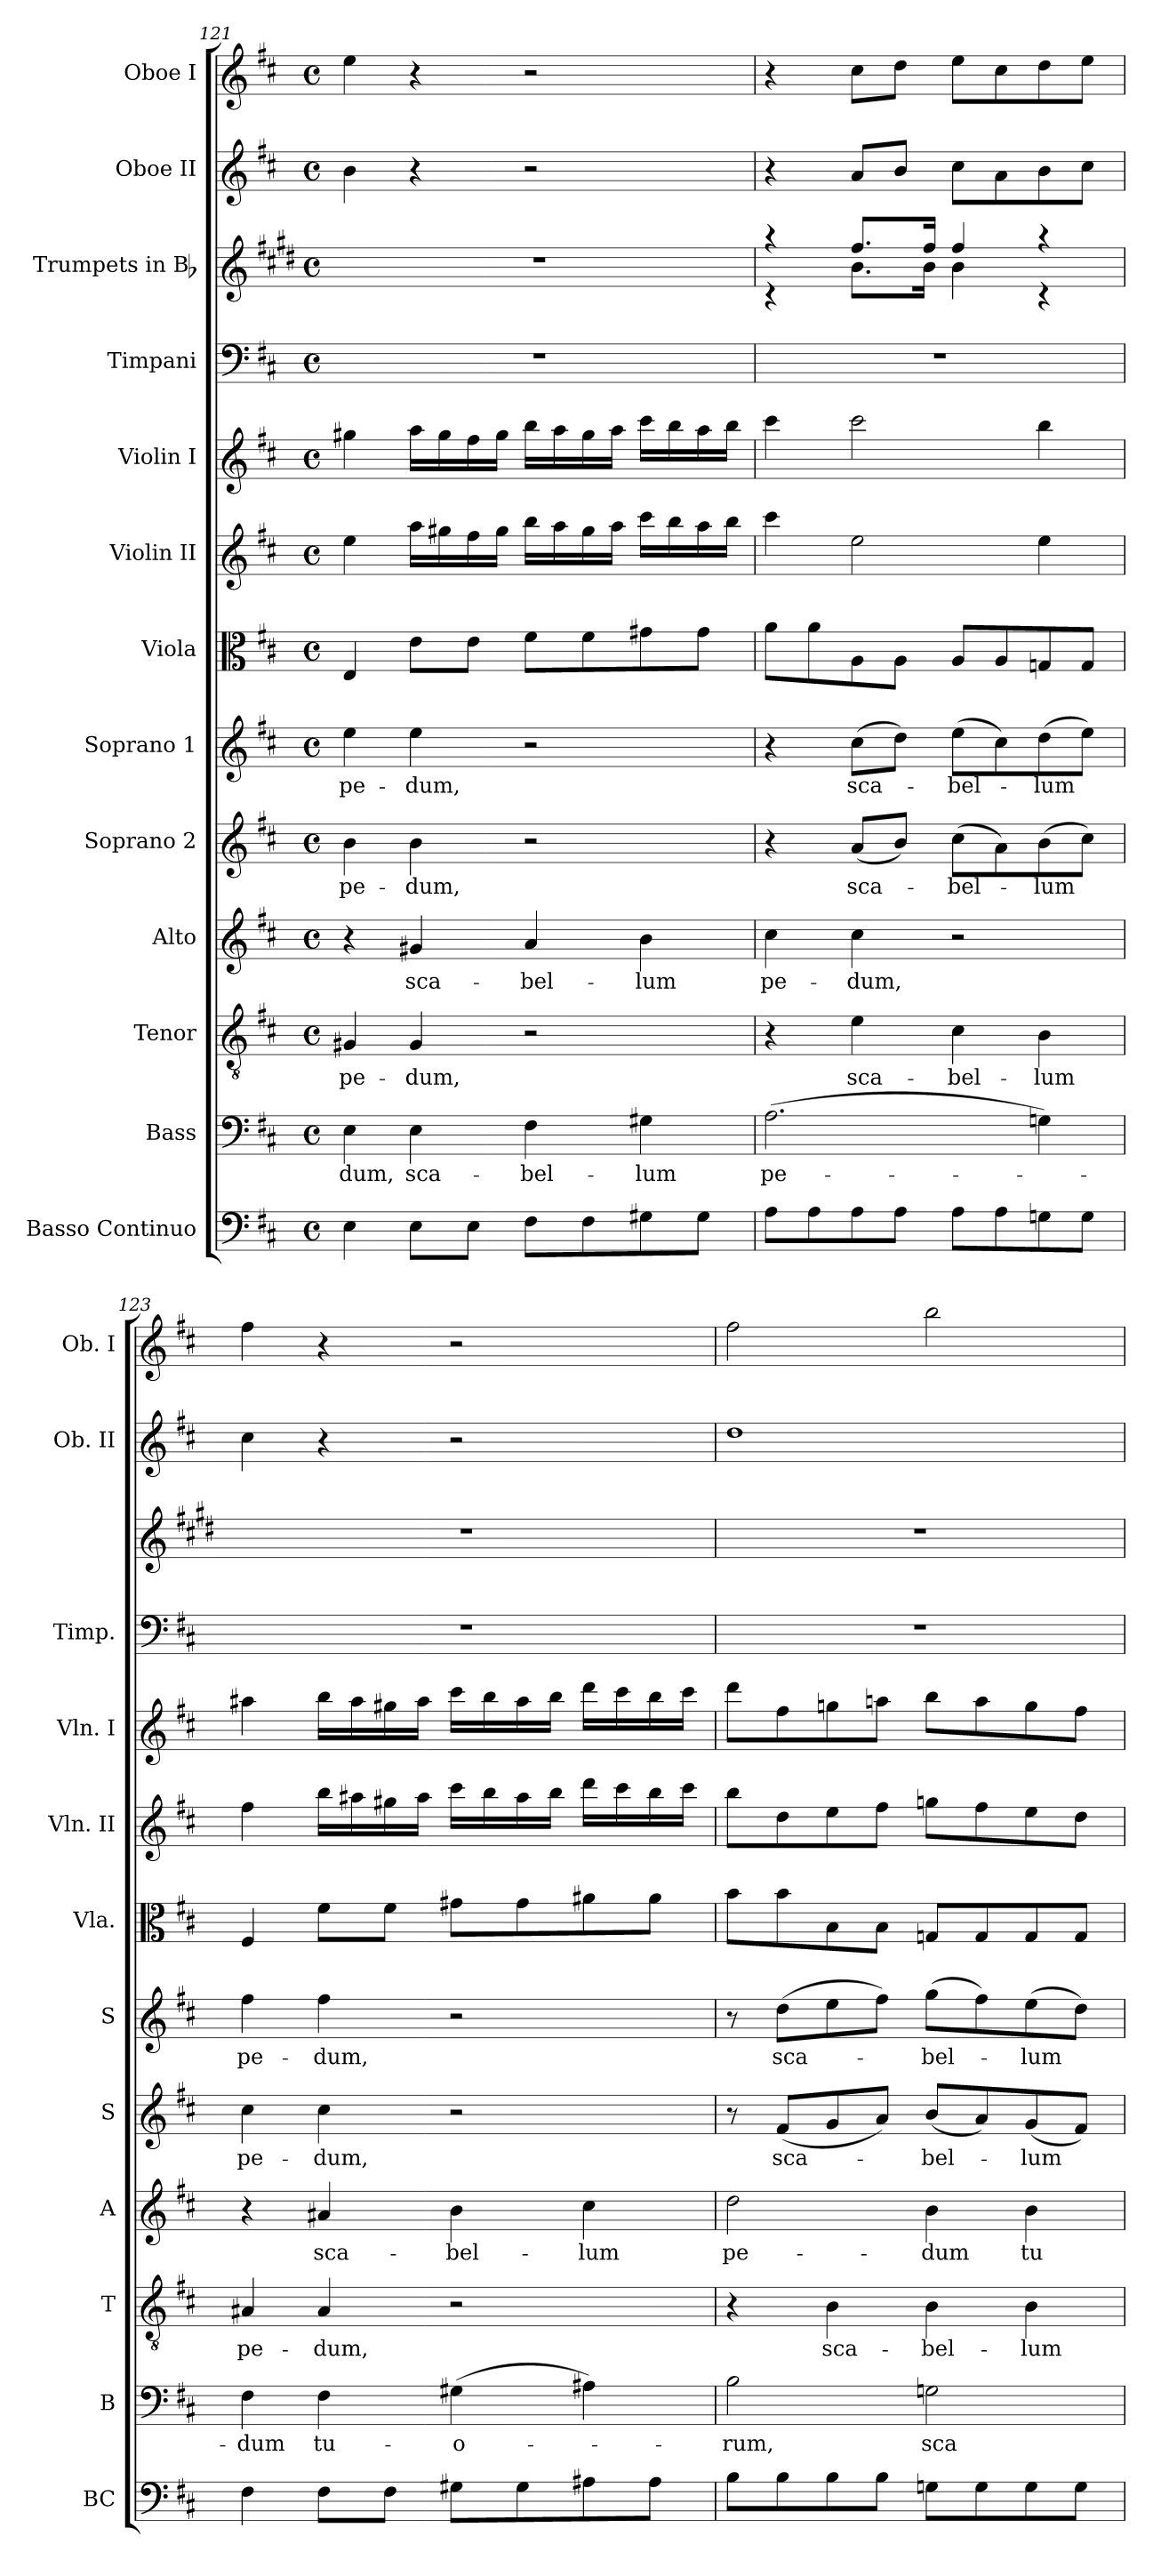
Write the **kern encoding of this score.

**kern	**kern	**text	**kern	**text	**kern	**text	**kern	**text	**kern	**text	**kern	**kern	**kern	**kern	**kern	**kern	**kern
*part13	*part12	*part12	*part11	*part11	*part10	*part10	*part9	*part9	*part8	*part8	*part7	*part6	*part5	*part4	*part3	*part2	*part1
*staff13	*staff12	*staff12	*staff11	*staff11	*staff10	*staff10	*staff9	*staff9	*staff8	*staff8	*staff7	*staff6	*staff5	*staff4	*staff3	*staff2	*staff1
*I"Basso Continuo	*I"Bass	*	*I"Tenor	*	*I"Alto	*	*I"Soprano 2	*	*I"Soprano 1	*	*I"Viola	*I"Violin II	*I"Violin I	*I"Timpani	*I"Trumpets in Bb	*I"Oboe II	*I"Oboe I
*I'BC	*I'B	*	*I'T	*	*I'A	*	*I'S	*	*I'S	*	*I'Vla.	*I'Vln. II	*I'Vln. I	*I'Timp.	*	*I'Ob. II	*I'Ob. I
!!LO:PB:g=z
*clefF4	*clefF4	*	*clefGv2	*	*clefG2	*	*clefG2	*	*clefG2	*	*clefC3	*clefG2	*clefG2	*clefF4	*clefG2	*clefG2	*clefG2
*	*	*	*	*	*	*	*	*	*	*	*	*	*	*	*ITrd1c2	*	*
*k[f#c#]	*k[f#c#]	*	*k[f#c#]	*	*k[f#c#]	*	*k[f#c#]	*	*k[f#c#]	*	*k[f#c#]	*k[f#c#]	*k[f#c#]	*k[f#c#]	*k[f#c#]	*k[f#c#]	*k[f#c#]
*D:	*D:	*	*D:	*	*D:	*	*D:	*	*D:	*	*D:	*D:	*D:	*D:	*D:	*D:	*D:
*M4/4	*M4/4	*	*M4/4	*	*M4/4	*	*M4/4	*	*M4/4	*	*M4/4	*M4/4	*M4/4	*M4/4	*M4/4	*M4/4	*M4/4
*met(c)	*met(c)	*	*met(c)	*	*met(c)	*	*met(c)	*	*met(c)	*	*met(c)	*met(c)	*met(c)	*met(c)	*met(c)	*met(c)	*met(c)
=121	=121	=121	=121	=121	=121	=121	=121	=121	=121	=121	=121	=121	=121	=121	=121	=121	=121
!	!	!LO:LY:b	!	!LO:LY:b	!	!	!	!LO:LY:b	!	!LO:LY:b	!	!	!	!	!	!	!
4E\	4E\	-dum,	4G#X/	pe-	4r	.	4b\	pe-	4ee\	pe-	4E/	4ee\	4gg#X\	1r	1r	4b\	4ee\
!	!	!LO:LY:b	!	!LO:LY:b	!	!LO:LY:b	!	!LO:LY:b	!	!LO:LY:b	!	!	!	!	!	!	!
8E\L	4E\	sca-	4G#/	-dum,	4g#X/	sca-	4b\	-dum,	4ee\	-dum,	8e\L	16aa\LL	16aa\LL	.	.	4r	4r
.	.	.	.	.	.	.	.	.	.	.	.	16gg#X\	16gg#\	.	.	.	.
8E\J	.	.	.	.	.	.	.	.	.	.	8e\J	16ff#\	16ff#\	.	.	.	.
.	.	.	.	.	.	.	.	.	.	.	.	16gg#\JJ	16gg#\JJ	.	.	.	.
!	!	!LO:LY:b	!	!	!	!LO:LY:b	!	!	!	!	!	!	!	!	!	!	!
8F#\L	4F#\	-bel-	2r	.	4a/	-bel-	2r	.	2r	.	8f#\L	16bb\LL	16bb\LL	.	.	2r	2r
.	.	.	.	.	.	.	.	.	.	.	.	16aa\	16aa\	.	.	.	.
8F#\	.	.	.	.	.	.	.	.	.	.	8f#\	16gg#\	16gg#\	.	.	.	.
.	.	.	.	.	.	.	.	.	.	.	.	16aa\JJ	16aa\JJ	.	.	.	.
!	!	!LO:LY:b	!	!	!	!LO:LY:b	!	!	!	!	!	!	!	!	!	!	!
8G#X\	4G#X\	-lum	.	.	4b\	-lum	.	.	.	.	8g#X\	16ccc#\LL	16ccc#\LL	.	.	.	.
.	.	.	.	.	.	.	.	.	.	.	.	16bb\	16bb\	.	.	.	.
8G#\J	.	.	.	.	.	.	.	.	.	.	8g#\J	16aa\	16aa\	.	.	.	.
.	.	.	.	.	.	.	.	.	.	.	.	16bb\JJ	16bb\JJ	.	.	.	.
=122	=122	=122	=122	=122	=122	=122	=122	=122	=122	=122	=122	=122	=122	=122	=122	=122	=122
!	!	!LO:LY:b	!	!	!	!LO:LY:b	!	!	!	!	!	!	!	!	!	!	!
*	*	*	*	*	*	*	*	*	*	*	*	*	*	*	*^	*	*
8A\L	(2.A\	pe-	4r	.	4cc#\	pe-	4r	.	4r	.	8a\L	4ccc#\	4ccc#\	1r	4raa	4rc	4r	4r
8A\	.	.	.	.	.	.	.	.	.	.	8a\	.	.	.	.	.	.	.
!	!	!	!	!LO:LY:b	!	!LO:LY:b	!	!LO:LY:b	!	!LO:LY:b	!	!	!	!	!	!	!	!
8A\	.	.	4e\	sca-	4cc#\	-dum,	(<8a/L	sca-	(8cc#i\L	sca-	8A\	2ee\	2ccc#\	.	8.ee/L	8.a\L	8a/L	8cc#i\L
8A\J	.	.	.	.	.	.	8b/J)	.	8dd\J)	.	8A\J	.	.	.	.	.	8b/J	8dd\J
.	.	.	.	.	.	.	.	.	.	.	.	.	.	.	16ee/Jk	16a\Jk	.	.
!	!	!	!	!LO:LY:b	!	!	!	!LO:LY:b	!	!LO:LY:b	!	!	!	!	!	!	!	!
8A\L	.	.	4c#\	-bel-	2r	.	(8cc#\L	-bel-	(8ee\L	-bel-	8A/L	.	.	.	4ee/	4a\	8cc#\L	8ee\L
8A\	.	.	.	.	.	.	8a\)	.	8cc#\)	.	8A/	.	.	.	.	.	8a\	8cc#\
!	!	!	!	!LO:LY:b	!	!	!	!LO:LY:b	!	!LO:LY:b	!	!	!	!	!	!	!	!
8Gn\	4Gni\)	.	4B\	-lum	.	.	(8b\	-lum	(8dd\	-lum	8Gn/	4ee\	4bb\	.	4raa	4rc	8b\	8dd\
8G\J	.	.	.	.	.	.	8cc#\J)	.	8ee\J)	.	8G/J	.	.	.	.	.	8cc#\J	8ee\J
*	*	*	*	*	*	*	*	*	*	*	*	*	*	*	*v	*v	*	*
!!LO:PB:g=z
=123	=123	=123	=123	=123	=123	=123	=123	=123	=123	=123	=123	=123	=123	=123	=123	=123	=123
!	!	!LO:LY:b	!	!LO:LY:b	!	!	!	!LO:LY:b	!	!LO:LY:b	!	!	!	!	!	!	!
4F#\	4F#\	-dum	4A#X/	pe-	4r	.	4cc#\	pe-	4ff#\	pe-	4F#/	4ff#\	4aa#X\	1r	1r	4cc#\	4ff#\
!	!	!LO:LY:b	!	!LO:LY:b	!	!LO:LY:b	!	!LO:LY:b	!	!LO:LY:b	!	!	!	!	!	!	!
8F#\L	4F#\	tu-	4A#/	-dum,	4a#X/	sca-	4cc#\	-dum,	4ff#\	-dum,	8f#\L	16bb\LL	16bb\LL	.	.	4r	4r
.	.	.	.	.	.	.	.	.	.	.	.	16aa#X\	16aa#\	.	.	.	.
8F#\J	.	.	.	.	.	.	.	.	.	.	8f#\J	16gg#X\	16gg#X\	.	.	.	.
.	.	.	.	.	.	.	.	.	.	.	.	16aa#\JJ	16aa#\JJ	.	.	.	.
!	!	!LO:LY:b	!	!	!	!LO:LY:b	!	!	!	!	!	!	!	!	!	!	!
8G#X\L	(4G#X\	-o-	2r	.	4b\	-bel-	2r	.	2r	.	8g#X\L	16ccc#\LL	16ccc#\LL	.	.	2r	2r
.	.	.	.	.	.	.	.	.	.	.	.	16bb\	16bb\	.	.	.	.
8G#\	.	.	.	.	.	.	.	.	.	.	8g#\	16aa#\	16aa#\	.	.	.	.
.	.	.	.	.	.	.	.	.	.	.	.	16bb\JJ	16bb\JJ	.	.	.	.
!	!	!	!	!	!	!LO:LY:b	!	!	!	!	!	!	!	!	!	!	!
8A#X\	4A#X\)	.	.	.	4cc#\	-lum	.	.	.	.	8a#X\	16ddd\LL	16ddd\LL	.	.	.	.
.	.	.	.	.	.	.	.	.	.	.	.	16ccc#\	16ccc#\	.	.	.	.
8A#\J	.	.	.	.	.	.	.	.	.	.	8a#\J	16bb\	16bb\	.	.	.	.
.	.	.	.	.	.	.	.	.	.	.	.	16ccc#\JJ	16ccc#\JJ	.	.	.	.
=124	=124	=124	=124	=124	=124	=124	=124	=124	=124	=124	=124	=124	=124	=124	=124	=124	=124
!	!	!LO:LY:b	!	!	!	!LO:LY:b	!	!	!	!	!	!	!	!	!	!	!
8B\L	2B\	-rum,	4r	.	2dd\	pe-	8r	.	8r	.	8b\L	8bb\L	8ddd\L	1r	1r	1dd	2ff#\
!	!	!	!	!	!	!	!	!LO:LY:b	!	!LO:LY:b	!	!	!	!	!	!	!
8B\	.	.	.	.	.	.	(<8f#/L	sca-	(8dd\L	sca-	8b\	8dd\	8ff#\	.	.	.	.
!	!	!	!	!LO:LY:b	!	!	!	!	!	!	!	!	!	!	!	!	!
8B\	.	.	4B\	sca-	.	.	8g/	.	8ee\	.	8B\	8ee\	8ggni\	.	.	.	.
8B\J	.	.	.	.	.	.	8a/J)	.	8ff#\J)	.	8B\J	8ff#\J	8aani\J	.	.	.	.
!	!	!LO:LY:b	!	!LO:LY:b	!	!LO:LY:b	!	!LO:LY:b	!	!LO:LY:b	!	!	!	!	!	!	!
8Gn\L	2Gn\	sca-	4B\	-bel-	4b\	-dum	(<8b/L	-bel-	(8gg\L	-bel-	8Gn/L	8ggni\L	8bb\L	.	.	.	2bb\
8G\	.	.	.	.	.	.	8a/)	.	8ff#\)	.	8G/	8ff#\	8aa\	.	.	.	.
!	!	!	!	!LO:LY:b	!	!LO:LY:b	!	!LO:LY:b	!	!LO:LY:b	!	!	!	!	!	!	!
8G\	.	.	4B\	-lum	4b\	tu-	(<8g/	-lum	(8ee\	-lum	8G/	8ee\	8gg\	.	.	.	.
8G\J	.	.	.	.	.	.	8f#/J)	.	8dd\J)	.	8G/J	8dd\J	8ff#\J	.	.	.	.
=	=	=	=	=	=	=	=	=	=	=	=	=	=	=	=	=	=
*-	*-	*-	*-	*-	*-	*-	*-	*-	*-	*-	*-	*-	*-	*-	*-	*-	*-
